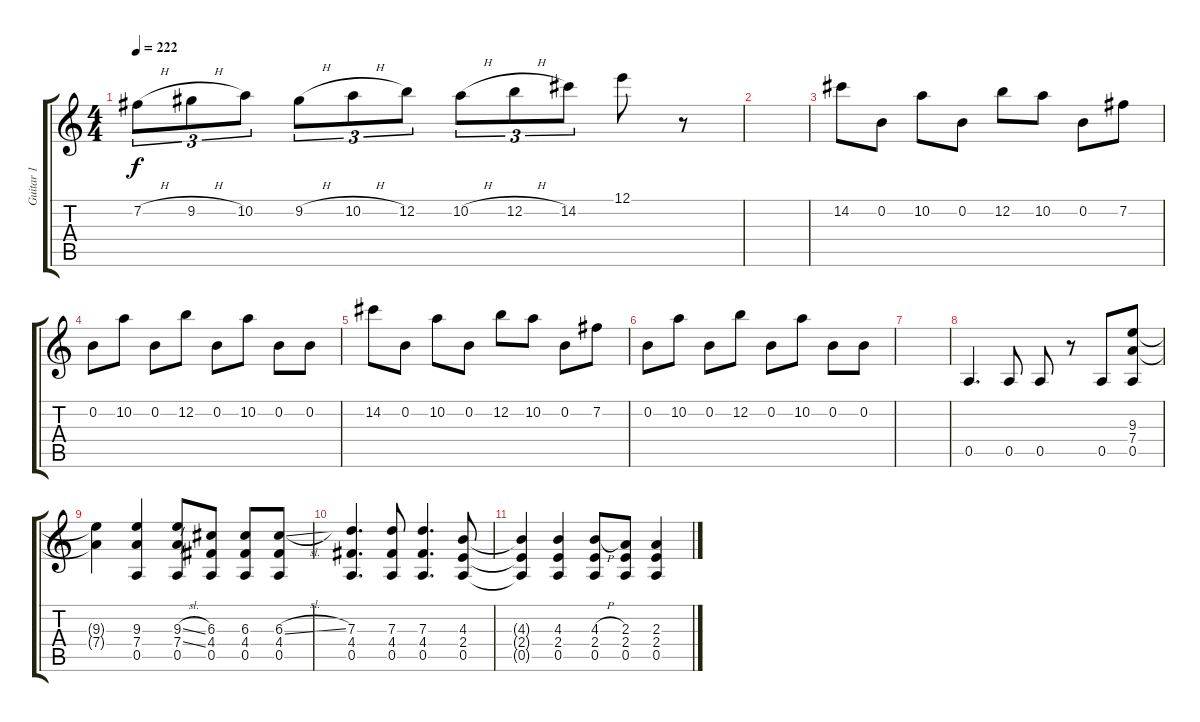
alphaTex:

\track ("Guitar 1" "Guitar 1") {instrument distortionguitar}
\staff {score tabs}
\tuning (E4 B3 G3 D3 A2 D2) {hide}
\ts (4 4)
\tempo 222
\clef g2
\ks c
7.2{h}.8{tu (3 2) dy f} 9.2{h}.8{tu (3 2)} 10.2.8{tu (3 2)} 9.2{h}.8{tu (3 2)} 10.2{h}.8{tu (3 2)} 12.2.8{tu (3 2)} 10.2{h}.8{tu (3 2)} 12.2{h}.8{tu (3 2)} 14.2.8{tu (3 2)} 12.1.8 r.8 |
|
14.2.8 0.2.8 10.2.8 0.2.8 12.2.8 10.2.8 0.2.8 7.2.8 |
0.2.8 10.2.8 0.2.8 12.2.8 0.2.8 10.2.8 0.2.8 0.2.8 |
14.2.8 0.2.8 10.2.8 0.2.8 12.2.8 10.2.8 0.2.8 7.2.8 |
0.2.8 10.2.8 0.2.8 12.2.8 0.2.8 10.2.8 0.2.8 0.2.8 |
|
0.5.4{d} 0.5.8 0.5.8 r.8 0.5.8 (9.3 7.4 0.5).8 |
(9.3{t} 7.4{t}).4 (9.3 7.4 0.5).4 (9.3{sl} 7.4{sl} 0.5).8 (6.3 4.4 0.5).8 (6.3 4.4 0.5).8 (6.3{sl} 4.4 0.5).8 |
(7.3 4.4 0.5).4{d} (7.3 4.4 0.5).8 (7.3 4.4 0.5).4{d} (4.3 2.4 0.5).8 |
(4.3{t} 2.4{t} 0.5{t}).4 (4.3 2.4 0.5).4 (4.3{h} 2.4 0.5).8 (2.3 2.4 0.5).8 (2.3 2.4 0.5).4
